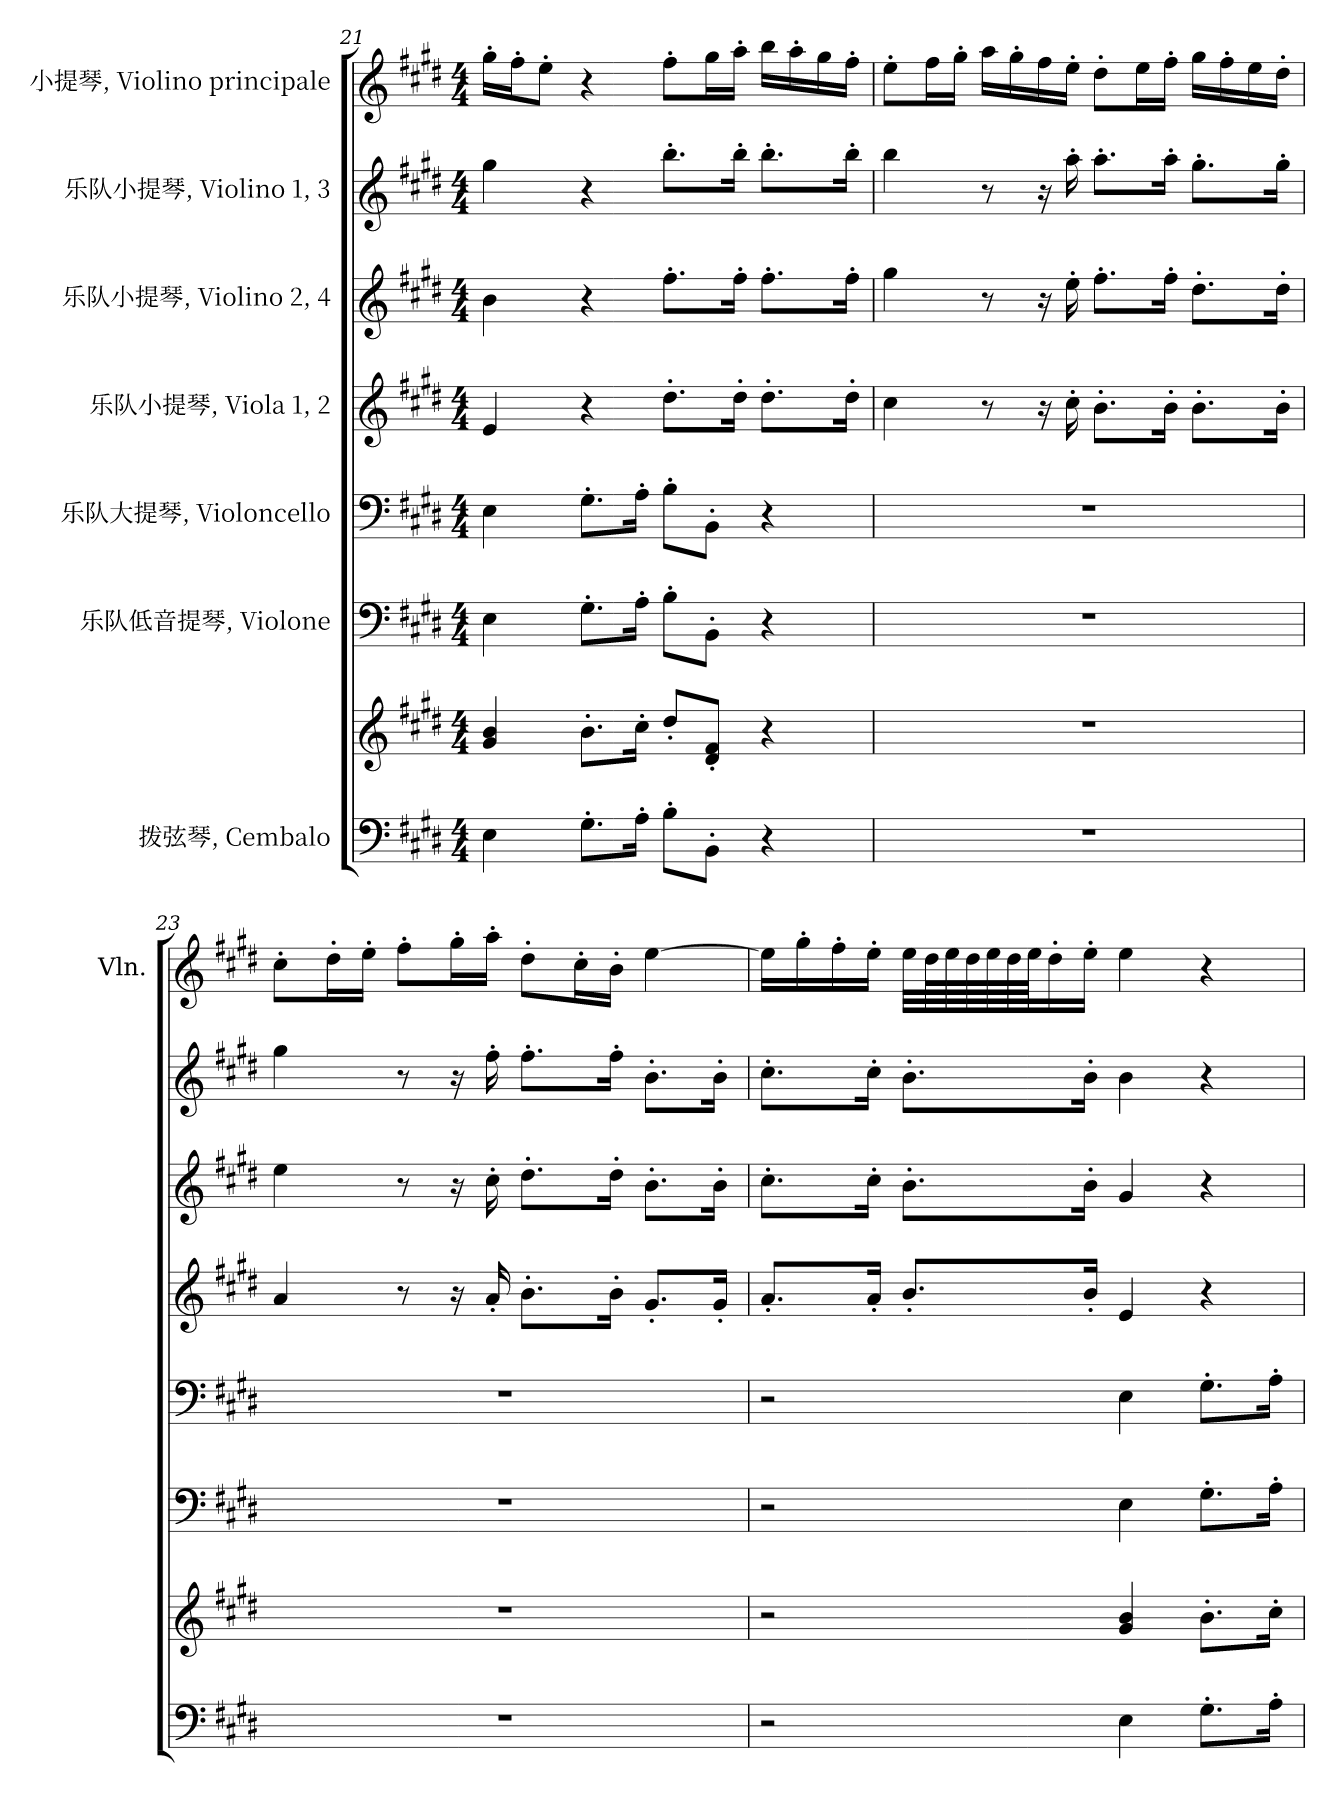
**kern	**kern	**kern	**kern	**kern	**kern	**kern	**kern
*part7	*part7	*part6	*part5	*part4	*part3	*part2	*part1
*staff8	*staff7	*staff6	*staff5	*staff4	*staff3	*staff2	*staff1
*I"拨弦琴, Cembalo	*	*I"乐队低音提琴, Violone	*I"乐队大提琴, Violoncello	*I"乐队小提琴, Viola 1, 2	*I"乐队小提琴, Violino 2, 4	*I"乐队小提琴, Violino 1, 3	*I"小提琴, Violino principale
*	*	*	*	*	*	*	*I'Vln.
!!LO:PB:g=z
*clefF4	*clefG2	*clefF4	*clefF4	*clefG2	*clefG2	*clefG2	*clefG2
*	*	*ITrd7c12	*	*	*	*	*
*k[f#c#g#d#]	*k[f#c#g#d#]	*k[f#c#g#d#]	*k[f#c#g#d#]	*k[f#c#g#d#]	*k[f#c#g#d#]	*k[f#c#g#d#]	*k[f#c#g#d#]
*M4/4	*M4/4	*M4/4	*M4/4	*M4/4	*M4/4	*M4/4	*M4/4
=21	=21	=21	=21	=21	=21	=21	=21
4E\	4g#/ 4b/	4EE\	4E\	4e/	4b\	4gg#\	16gg#'\LL
.	.	.	.	.	.	.	16ff#'\J
.	.	.	.	.	.	.	8ee'\J
8.G#'\L	8.b'\L	8.GG#'\L	8.G#'\L	4r	4r	4r	4r
16A'\Jk	16cc#'\Jk	16AA'\Jk	16A'\Jk	.	.	.	.
8B'\L	8dd#'/L	8BB'\L	8B'\L	8.dd#'\L	8.ff#'\L	8.bb'\L	8ff#'\L
8BB'\J	8d#/' 8f#/'J	8BBB'\J	8BB'\J	.	.	.	16gg#\L
.	.	.	.	16dd#'\Jk	16ff#'\Jk	16bb'\Jk	16aa'\JJ
4r	4r	4r	4r	8.dd#'\L	8.ff#'\L	8.bb'\L	16bb\LL
.	.	.	.	.	.	.	16aa'\
.	.	.	.	.	.	.	16gg#\
.	.	.	.	16dd#'\Jk	16ff#'\Jk	16bb'\Jk	16ff#'\JJ
=22	=22	=22	=22	=22	=22	=22	=22
1r	1r	1r	1r	4cc#\	4gg#\	4bb\	8ee'\L
.	.	.	.	.	.	.	16ff#\L
.	.	.	.	.	.	.	16gg#'\JJ
.	.	.	.	8r	8r	8r	16aa\LL
.	.	.	.	.	.	.	16gg#'\
.	.	.	.	16r	16r	16r	16ff#\
.	.	.	.	16cc#'\	16ee'\	16aa'\	16ee'\JJ
.	.	.	.	8.b'\L	8.ff#'\L	8.aa'\L	8dd#'\L
.	.	.	.	.	.	.	16ee\L
.	.	.	.	16b'\Jk	16ff#'\Jk	16aa'\Jk	16ff#'\JJ
.	.	.	.	8.b'\L	8.dd#'\L	8.gg#'\L	16gg#\LL
.	.	.	.	.	.	.	16ff#'\
.	.	.	.	.	.	.	16ee\
.	.	.	.	16b'\Jk	16dd#'\Jk	16gg#'\Jk	16dd#'\JJ
=23	=23	=23	=23	=23	=23	=23	=23
1r	1r	1r	1r	4a/	4ee\	4gg#\	8cc#'\L
.	.	.	.	.	.	.	16dd#'\L
.	.	.	.	.	.	.	16ee'\JJ
.	.	.	.	8r	8r	8r	8ff#'\L
.	.	.	.	16r	16r	16r	16gg#'\L
.	.	.	.	16a'/	16cc#'\	16ff#'\	16aa'\JJ
.	.	.	.	8.b'\L	8.dd#'\L	8.ff#'\L	8dd#'\L
.	.	.	.	.	.	.	16cc#'\L
.	.	.	.	16b'\Jk	16dd#'\Jk	16ff#'\Jk	16b'\JJ
.	.	.	.	8.g#'/L	8.b'\L	8.b'\L	[4ee\
.	.	.	.	16g#'/Jk	16b'\Jk	16b'\Jk	.
!!LO:PB:g=z
=24	=24	=24	=24	=24	=24	=24	=24
2r	2r	2r	2r	8.a'/L	8.cc#'\L	8.cc#'\L	16ee\LL]
.	.	.	.	.	.	.	16gg#'\
.	.	.	.	.	.	.	16ff#'\
.	.	.	.	16a'/Jk	16cc#'\Jk	16cc#'\Jk	16ee'\JJ
.	.	.	.	8.b'/L	8.b'\L	8.b'\L	32ee\LLL
.	.	.	.	.	.	.	64dd#\L
.	.	.	.	.	.	.	64ee\
.	.	.	.	.	.	.	64dd#\
.	.	.	.	.	.	.	64ee\
.	.	.	.	.	.	.	64dd#\
.	.	.	.	.	.	.	64ee\JJ
.	.	.	.	.	.	.	16dd#'\
.	.	.	.	16b'/Jk	16b'\Jk	16b'\Jk	16ee'\JJ
4E\	4g#/ 4b/	4EE\	4E\	4e/	4g#/	4b\	4ee\
8.G#'\L	8.b'\L	8.GG#'\L	8.G#'\L	4r	4r	4r	4r
16A'\Jk	16cc#'\Jk	16AA'\Jk	16A'\Jk	.	.	.	.
=	=	=	=	=	=	=	=
*-	*-	*-	*-	*-	*-	*-	*-
